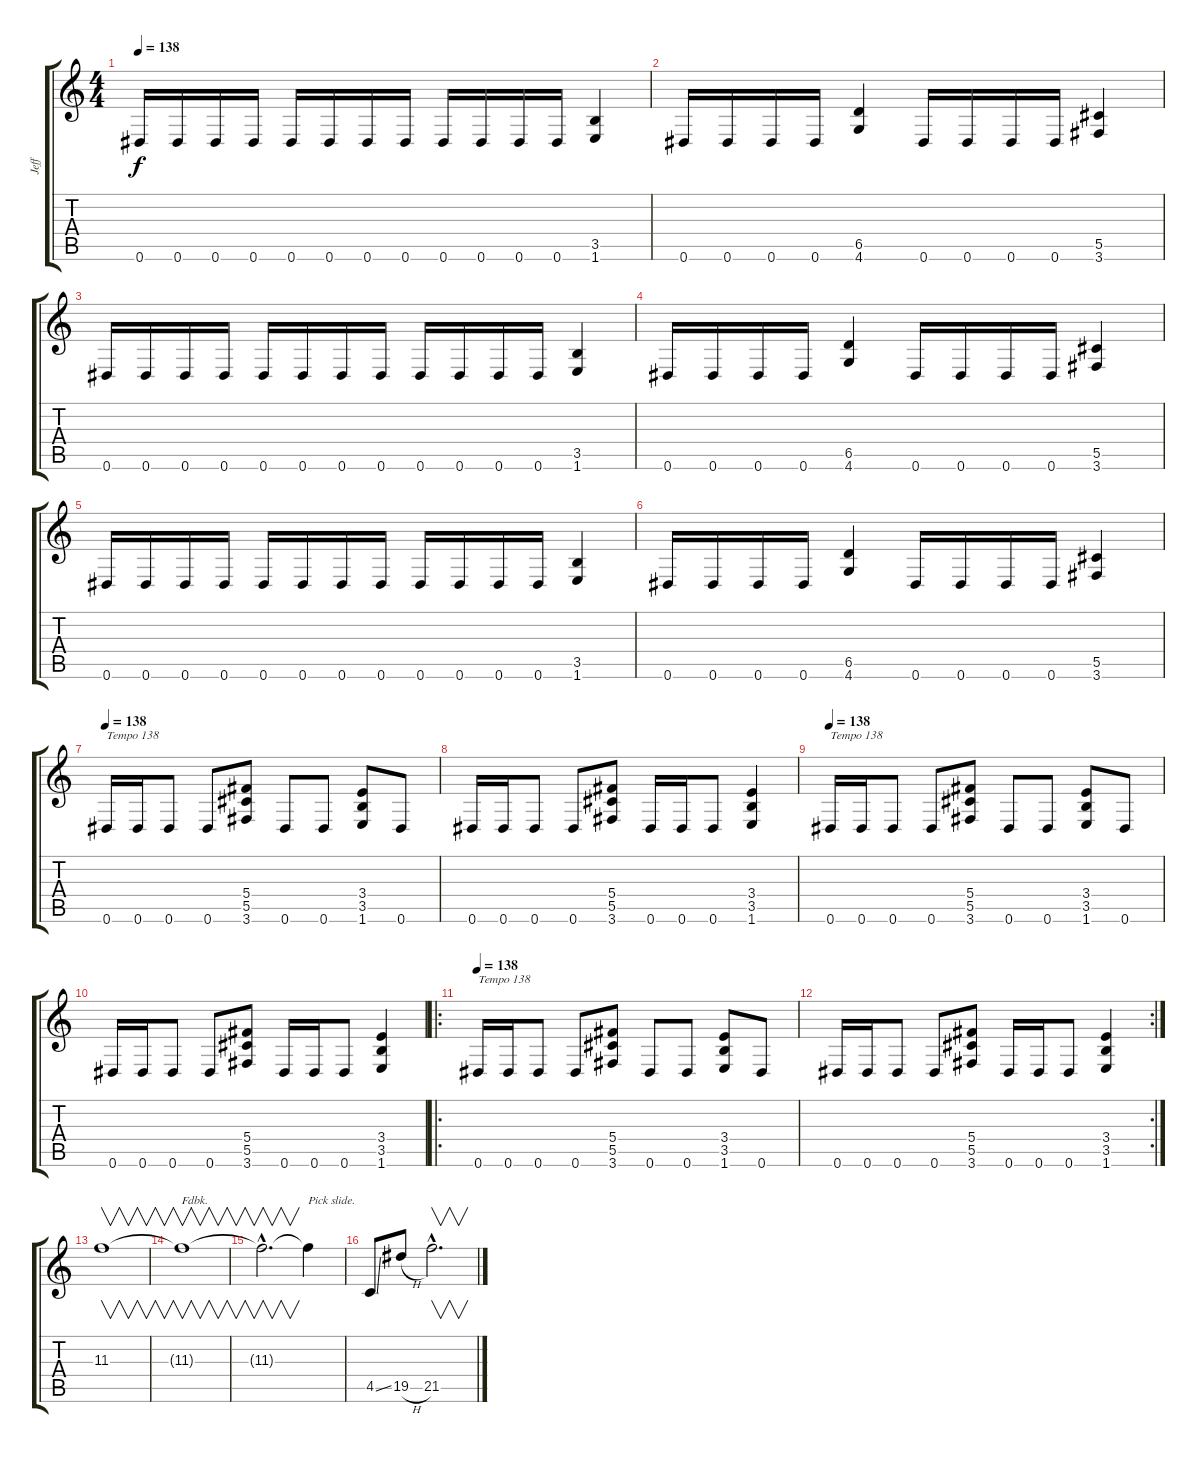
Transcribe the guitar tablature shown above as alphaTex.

\track ("Jeff" "Jeff") {instrument distortionguitar}
\staff {score tabs}
\tuning (Eb4 Bb3 Gb3 Db3 Ab2 Eb2) {hide}
\ts (4 4)
\tempo 138
\clef g2
\ks c
0.6.16{dy f} 0.6.16 0.6.16 0.6.16 0.6.16 0.6.16 0.6.16 0.6.16 0.6.16 0.6.16 0.6.16 0.6.16 (3.5 1.6).4 |
0.6.16 0.6.16 0.6.16 0.6.16 (6.5 4.6).4 0.6.16 0.6.16 0.6.16 0.6.16 (5.5 3.6).4 |
0.6.16 0.6.16 0.6.16 0.6.16 0.6.16 0.6.16 0.6.16 0.6.16 0.6.16 0.6.16 0.6.16 0.6.16 (3.5 1.6).4 |
0.6.16 0.6.16 0.6.16 0.6.16 (6.5 4.6).4 0.6.16 0.6.16 0.6.16 0.6.16 (5.5 3.6).4 |
0.6.16 0.6.16 0.6.16 0.6.16 0.6.16 0.6.16 0.6.16 0.6.16 0.6.16 0.6.16 0.6.16 0.6.16 (3.5 1.6).4 |
0.6.16 0.6.16 0.6.16 0.6.16 (6.5 4.6).4 0.6.16 0.6.16 0.6.16 0.6.16 (5.5 3.6).4 |
\tempo 138
0.6.16{txt "Tempo 138"} 0.6.16 0.6.8 0.6.8 (5.4 5.5 3.6).8 0.6.8 0.6.8 (3.4 3.5 1.6).8 0.6.8 |
0.6.16 0.6.16 0.6.8 0.6.8 (5.4 5.5 3.6).8 0.6.16 0.6.16 0.6.8 (3.4 3.5 1.6).4 |
\tempo 138
0.6.16{txt "Tempo 138"} 0.6.16 0.6.8 0.6.8 (5.4 5.5 3.6).8 0.6.8 0.6.8 (3.4 3.5 1.6).8 0.6.8 |
0.6.16 0.6.16 0.6.8 0.6.8 (5.4 5.5 3.6).8 0.6.16 0.6.16 0.6.8 (3.4 3.5 1.6).4 |
\ro
\tempo 138
0.6.16{txt "Tempo 138"} 0.6.16 0.6.8 0.6.8 (5.4 5.5 3.6).8 0.6.8 0.6.8 (3.4 3.5 1.6).8 0.6.8 |
\rc 2
0.6.16 0.6.16 0.6.8 0.6.8 (5.4 5.5 3.6).8 0.6.16 0.6.16 0.6.8 (3.4 3.5 1.6).4 |
11.3.1{v} |
11.3{t}.1{v txt "Fdbk."} |
11.3{hac t}.2{v d} 11.3{t}.4{txt "Pick slide."} |
4.5{ss}.8 19.5{h}.8 21.5{hac}.2{v d}
